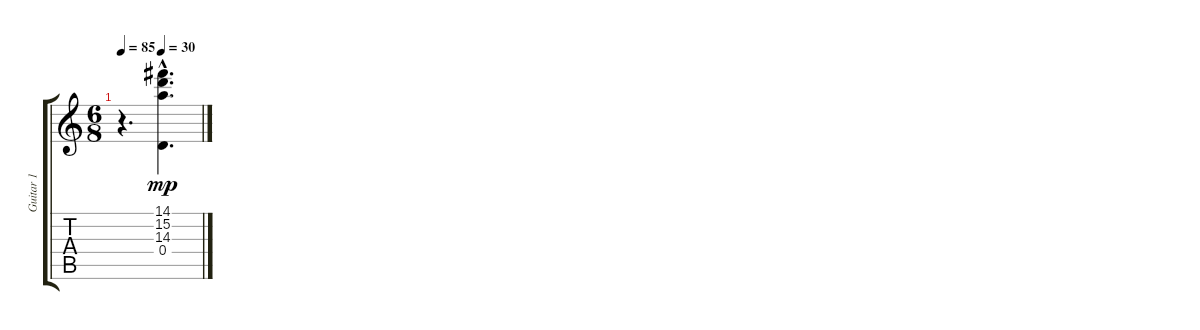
\track ("Guitar 1" "Guitar 1") {instrument acousticguitarnylon}
\staff {score tabs}
\tuning (E4 B3 G3 D3 A2 E2) {hide}
\ts (6 8)
\tempo 85
\tempo (30 0.5)
\clef g2
\ks c
r.4{d dy f} (14.1{hac} 15.2{hac} 14.3{hac} 0.4{hac}).4{d dy mp}
